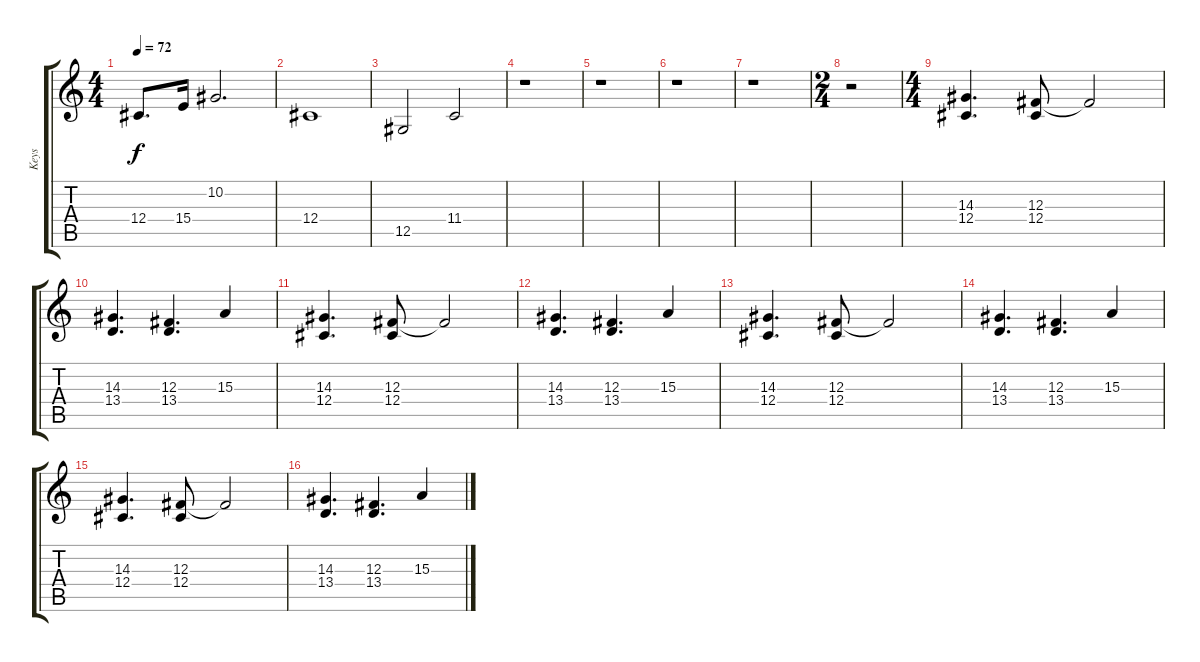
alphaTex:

\track ("Keys" "Keys") {instrument lead3calliope}
\staff {score tabs}
\tuning (Eb4 Bb3 Gb3 Db3 Ab2 Eb2) {hide}
\ts (4 4)
\tempo 72
\clef g2
\ks c
12.4.8{d dy f} 15.4.16 10.2.2{d} |
12.4.1 |
12.5.2 11.4.2 |
r.1 |
r.1 |
r.1 |
r.1 |
\ts (2 4)
r.2 |
\ts (4 4)
(14.3 12.4).4{d} (12.3 12.4).8 12.3{t}.2 |
(14.3 13.4).4{d} (12.3 13.4).4{d} 15.3.4 |
(14.3 12.4).4{d} (12.3 12.4).8 12.3{t}.2 |
(14.3 13.4).4{d} (12.3 13.4).4{d} 15.3.4 |
(14.3 12.4).4{d} (12.3 12.4).8 12.3{t}.2 |
(14.3 13.4).4{d} (12.3 13.4).4{d} 15.3.4 |
(14.3 12.4).4{d} (12.3 12.4).8 12.3{t}.2 |
(14.3 13.4).4{d} (12.3 13.4).4{d} 15.3.4
